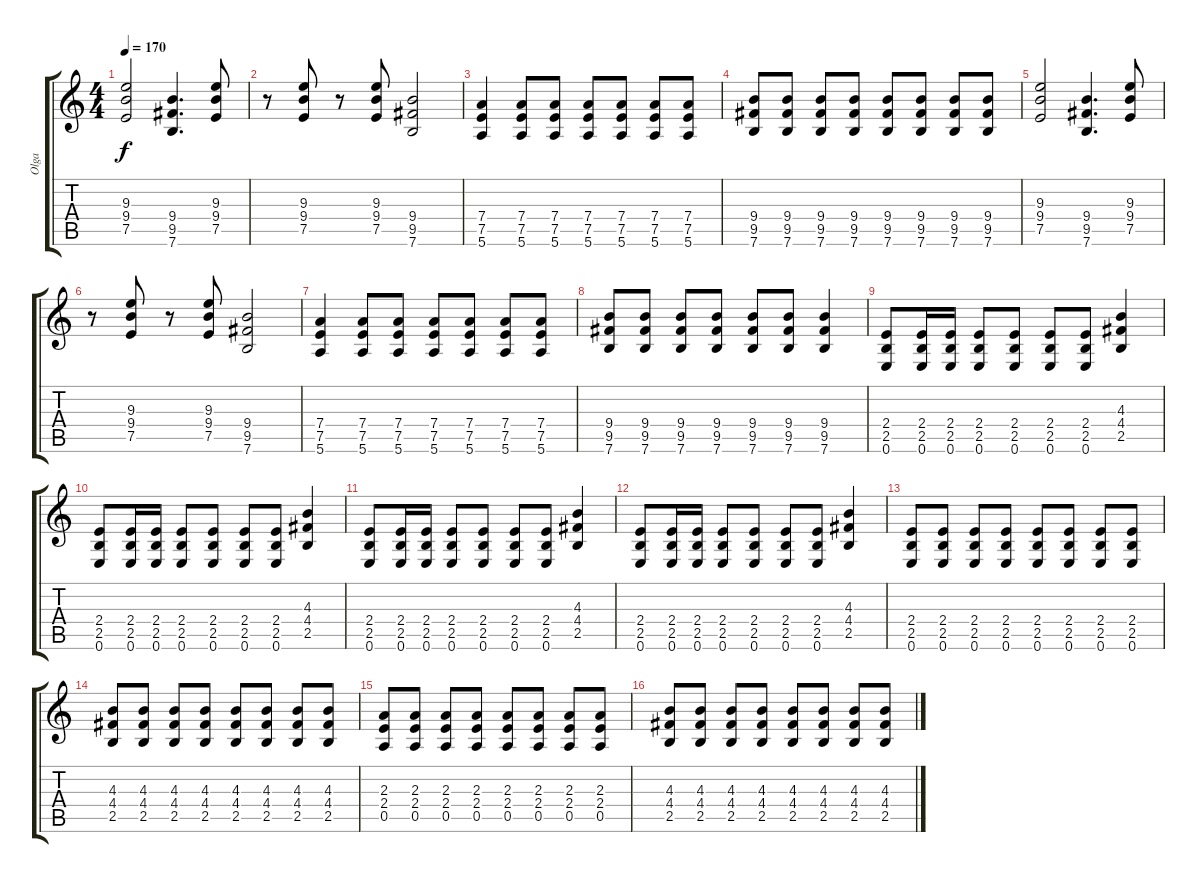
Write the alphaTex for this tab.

\track ("Olga" "Olga") {instrument overdrivenguitar}
\staff {score tabs}
\tuning (E4 B3 G3 D3 A2 E2) {hide}
\ts (4 4)
\tempo 170
\clef g2
\ks c
(9.3 9.4 7.5).2{dy f instrument overdrivenguitar} (9.4 9.5 7.6).4{d} (9.3 9.4 7.5).8 |
r.8 (9.3 9.4 7.5).8 r.8 (9.3 9.4 7.5).8 (9.4 9.5 7.6).2 |
(7.4 7.5 5.6).4 (7.4 7.5 5.6).8 (7.4 7.5 5.6).8 (7.4 7.5 5.6).8 (7.4 7.5 5.6).8 (7.4 7.5 5.6).8 (7.4 7.5 5.6).8 |
(9.4 9.5 7.6).8 (9.4 9.5 7.6).8 (9.4 9.5 7.6).8 (9.4 9.5 7.6).8 (9.4 9.5 7.6).8 (9.4 9.5 7.6).8 (9.4 9.5 7.6).8 (9.4 9.5 7.6).8 |
(9.3 9.4 7.5).2 (9.4 9.5 7.6).4{d} (9.3 9.4 7.5).8 |
r.8 (9.3 9.4 7.5).8 r.8 (9.3 9.4 7.5).8 (9.4 9.5 7.6).2 |
(7.4 7.5 5.6).4 (7.4 7.5 5.6).8 (7.4 7.5 5.6).8 (7.4 7.5 5.6).8 (7.4 7.5 5.6).8 (7.4 7.5 5.6).8 (7.4 7.5 5.6).8 |
(9.4 9.5 7.6).8 (9.4 9.5 7.6).8 (9.4 9.5 7.6).8 (9.4 9.5 7.6).8 (9.4 9.5 7.6).8 (9.4 9.5 7.6).8 (9.4 9.5 7.6).4 |
(2.4 2.5 0.6).8{volume 16 instrument electricguitarmuted} (2.4 2.5 0.6).16 (2.4 2.5 0.6).16 (2.4 2.5 0.6).8 (2.4 2.5 0.6).8 (2.4 2.5 0.6).8 (2.4 2.5 0.6).8 (4.3 4.4 2.5).4{volume 12 instrument overdrivenguitar} |
(2.4 2.5 0.6).8{volume 16 instrument electricguitarmuted} (2.4 2.5 0.6).16 (2.4 2.5 0.6).16 (2.4 2.5 0.6).8 (2.4 2.5 0.6).8 (2.4 2.5 0.6).8 (2.4 2.5 0.6).8 (4.3 4.4 2.5).4{volume 12 instrument overdrivenguitar} |
(2.4 2.5 0.6).8{volume 16 instrument electricguitarmuted} (2.4 2.5 0.6).16 (2.4 2.5 0.6).16 (2.4 2.5 0.6).8 (2.4 2.5 0.6).8 (2.4 2.5 0.6).8 (2.4 2.5 0.6).8 (4.3 4.4 2.5).4{volume 12 instrument overdrivenguitar} |
(2.4 2.5 0.6).8{volume 16 instrument electricguitarmuted} (2.4 2.5 0.6).16 (2.4 2.5 0.6).16 (2.4 2.5 0.6).8 (2.4 2.5 0.6).8 (2.4 2.5 0.6).8 (2.4 2.5 0.6).8 (4.3 4.4 2.5).4{volume 12 instrument overdrivenguitar} |
(2.4 2.5 0.6).8{volume 16 instrument electricguitarmuted} (2.4 2.5 0.6).8 (2.4 2.5 0.6).8 (2.4 2.5 0.6).8 (2.4 2.5 0.6).8 (2.4 2.5 0.6).8 (2.4 2.5 0.6).8 (2.4 2.5 0.6).8 |
(4.3 4.4 2.5).8{volume 16 instrument electricguitarmuted} (4.3 4.4 2.5).8 (4.3 4.4 2.5).8 (4.3 4.4 2.5).8 (4.3 4.4 2.5).8 (4.3 4.4 2.5).8 (4.3 4.4 2.5).8 (4.3 4.4 2.5).8 |
(2.3 2.4 0.5).8{volume 16 instrument electricguitarmuted} (2.3 2.4 0.5).8 (2.3 2.4 0.5).8 (2.3 2.4 0.5).8 (2.3 2.4 0.5).8 (2.3 2.4 0.5).8 (2.3 2.4 0.5).8 (2.3 2.4 0.5).8 |
(4.3 4.4 2.5).8{volume 16 instrument electricguitarmuted} (4.3 4.4 2.5).8 (4.3 4.4 2.5).8 (4.3 4.4 2.5).8 (4.3 4.4 2.5).8 (4.3 4.4 2.5).8 (4.3 4.4 2.5).8 (4.3 4.4 2.5).8
